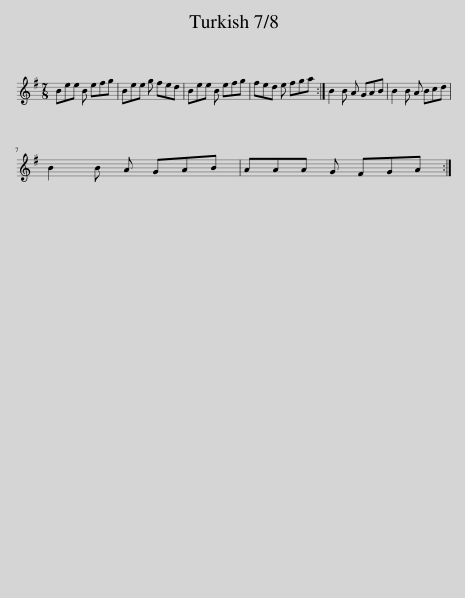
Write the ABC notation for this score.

X:1
L:1/8
M:7/8
I:linebreak $
K:Emin
V:1 treble
V:1
 Bee B efg | Bee g fed | Bee B efg | fed e fga :| B2 B A GAB | %5
 B2 B A Bcd |$ B2 B A GAB | AAA G FGA :| %8
